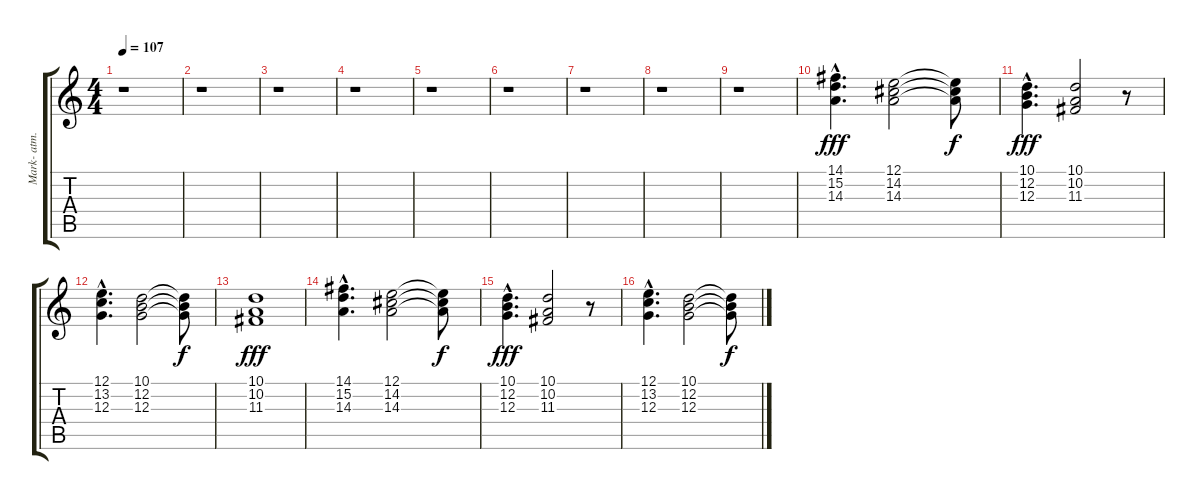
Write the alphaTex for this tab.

\track ("Mark- atm.piano" "Mark- atm.") {instrument fx4atmosphere}
\staff {score tabs}
\tuning (E4 B3 G3 D3 A2 E2) {hide}
\ts (4 4)
\tempo 107
\clef g2
\ks c
r.1{dy fff} |
r.1 |
r.1 |
r.1 |
r.1 |
r.1 |
r.1 |
r.1 |
r.1 |
(14.1{hac} 15.2{hac} 14.3{hac}).4{d} (12.1 14.2 14.3).2 (12.1{t} 14.2{t} 14.3{t}).8{dy f} |
(10.1{hac} 12.2{hac} 12.3{hac}).4{d dy fff} (10.1 10.2 11.3).2 r.8 |
(12.1{hac} 13.2{hac} 12.3{hac}).4{d} (10.1 12.2 12.3).2 (10.1{t} 12.2{t} 12.3{t}).8{dy f} |
(10.1 10.2 11.3).1{dy fff} |
(14.1{hac} 15.2{hac} 14.3{hac}).4{d} (12.1 14.2 14.3).2 (12.1{t} 14.2{t} 14.3{t}).8{dy f} |
(10.1{hac} 12.2{hac} 12.3{hac}).4{d dy fff} (10.1 10.2 11.3).2 r.8 |
(12.1{hac} 13.2{hac} 12.3{hac}).4{d} (10.1 12.2 12.3).2 (10.1{t} 12.2{t} 12.3{t}).8{dy f}
